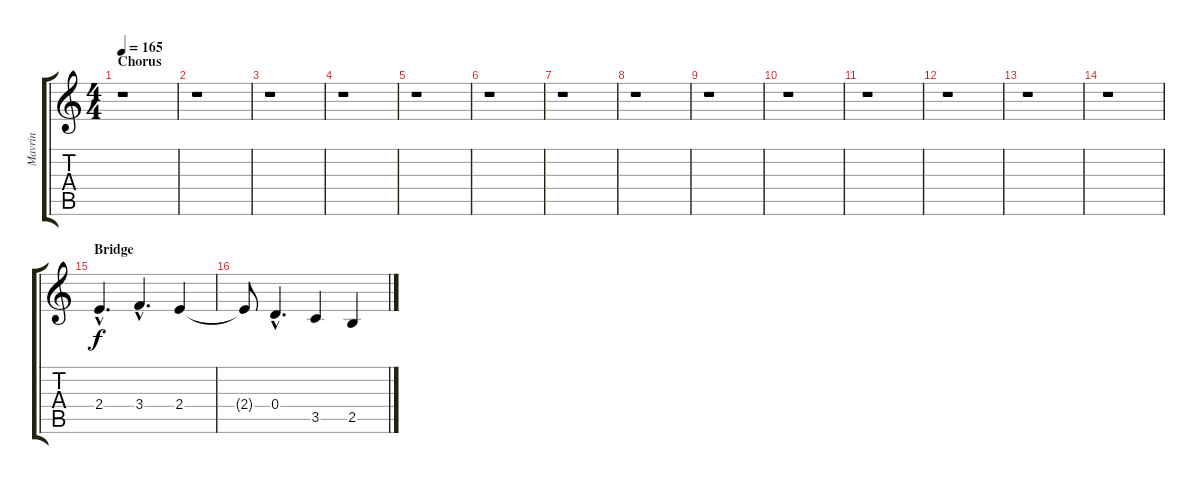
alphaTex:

\track ("Mavrin" "Mavrin") {instrument distortionguitar}
\staff {score tabs}
\tuning (E4 B3 G3 D3 A2 E2) {hide}
\ts (4 4)
\section ("" "Chorus")
\tempo 165
\clef g2
\ks c
r.1{dy fff} |
r.1 |
r.1 |
r.1 |
r.1 |
r.1 |
r.1 |
r.1 |
r.1 |
r.1 |
r.1 |
r.1 |
r.1 |
r.1 |
\section ("" "Bridge")
2.4{hac}.4{d dy f} 3.4{hac}.4{d} 2.4.4 |
2.4{t}.8 0.4{hac}.4{d} 3.5.4 2.5.4
